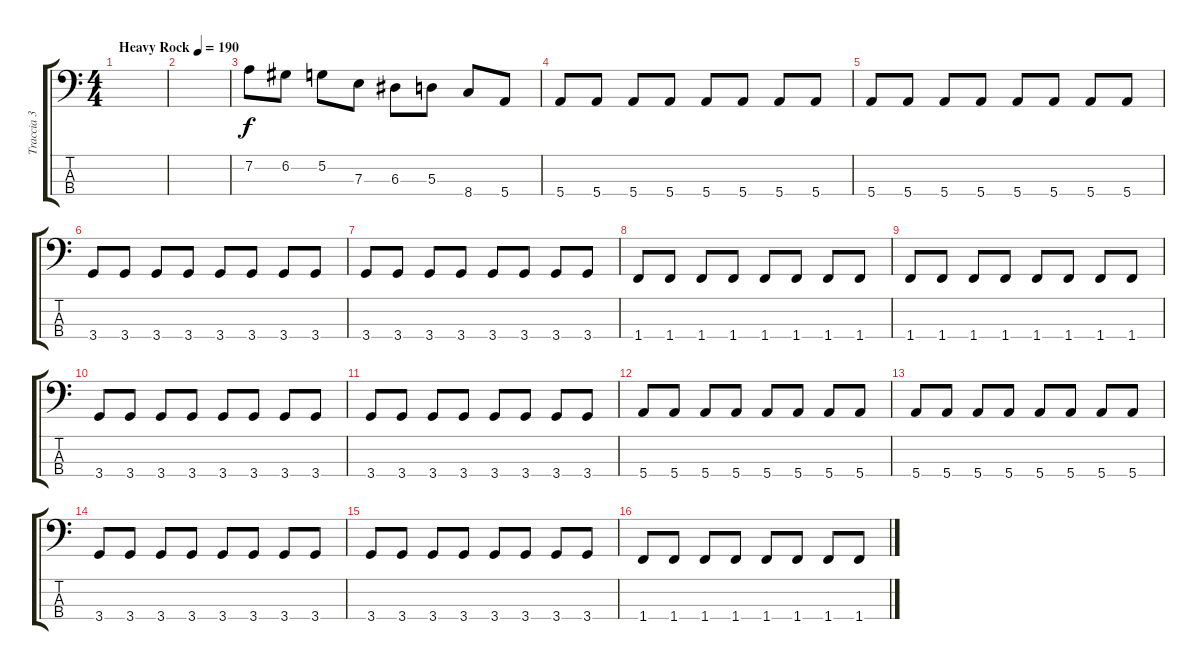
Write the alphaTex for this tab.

\track ("Traccia 3" "Traccia 3") {instrument electricbassfinger}
\staff {score tabs}
\tuning (G2 D2 A1 E1) {hide}
\ts (4 4)
\tempo (190 "Heavy Rock")
\clef f4
\ks c
|
|
7.2.8 6.2.8 5.2.8 7.3.8 6.3.8 5.3.8 8.4.8 5.4.8 |
5.4.8 5.4.8 5.4.8 5.4.8 5.4.8 5.4.8 5.4.8 5.4.8 |
5.4.8 5.4.8 5.4.8 5.4.8 5.4.8 5.4.8 5.4.8 5.4.8 |
3.4.8 3.4.8 3.4.8 3.4.8 3.4.8 3.4.8 3.4.8 3.4.8 |
3.4.8 3.4.8 3.4.8 3.4.8 3.4.8 3.4.8 3.4.8 3.4.8 |
1.4.8 1.4.8 1.4.8 1.4.8 1.4.8 1.4.8 1.4.8 1.4.8 |
1.4.8 1.4.8 1.4.8 1.4.8 1.4.8 1.4.8 1.4.8 1.4.8 |
3.4.8 3.4.8 3.4.8 3.4.8 3.4.8 3.4.8 3.4.8 3.4.8 |
3.4.8 3.4.8 3.4.8 3.4.8 3.4.8 3.4.8 3.4.8 3.4.8 |
5.4.8 5.4.8 5.4.8 5.4.8 5.4.8 5.4.8 5.4.8 5.4.8 |
5.4.8 5.4.8 5.4.8 5.4.8 5.4.8 5.4.8 5.4.8 5.4.8 |
3.4.8 3.4.8 3.4.8 3.4.8 3.4.8 3.4.8 3.4.8 3.4.8 |
3.4.8 3.4.8 3.4.8 3.4.8 3.4.8 3.4.8 3.4.8 3.4.8 |
1.4.8 1.4.8 1.4.8 1.4.8 1.4.8 1.4.8 1.4.8 1.4.8
